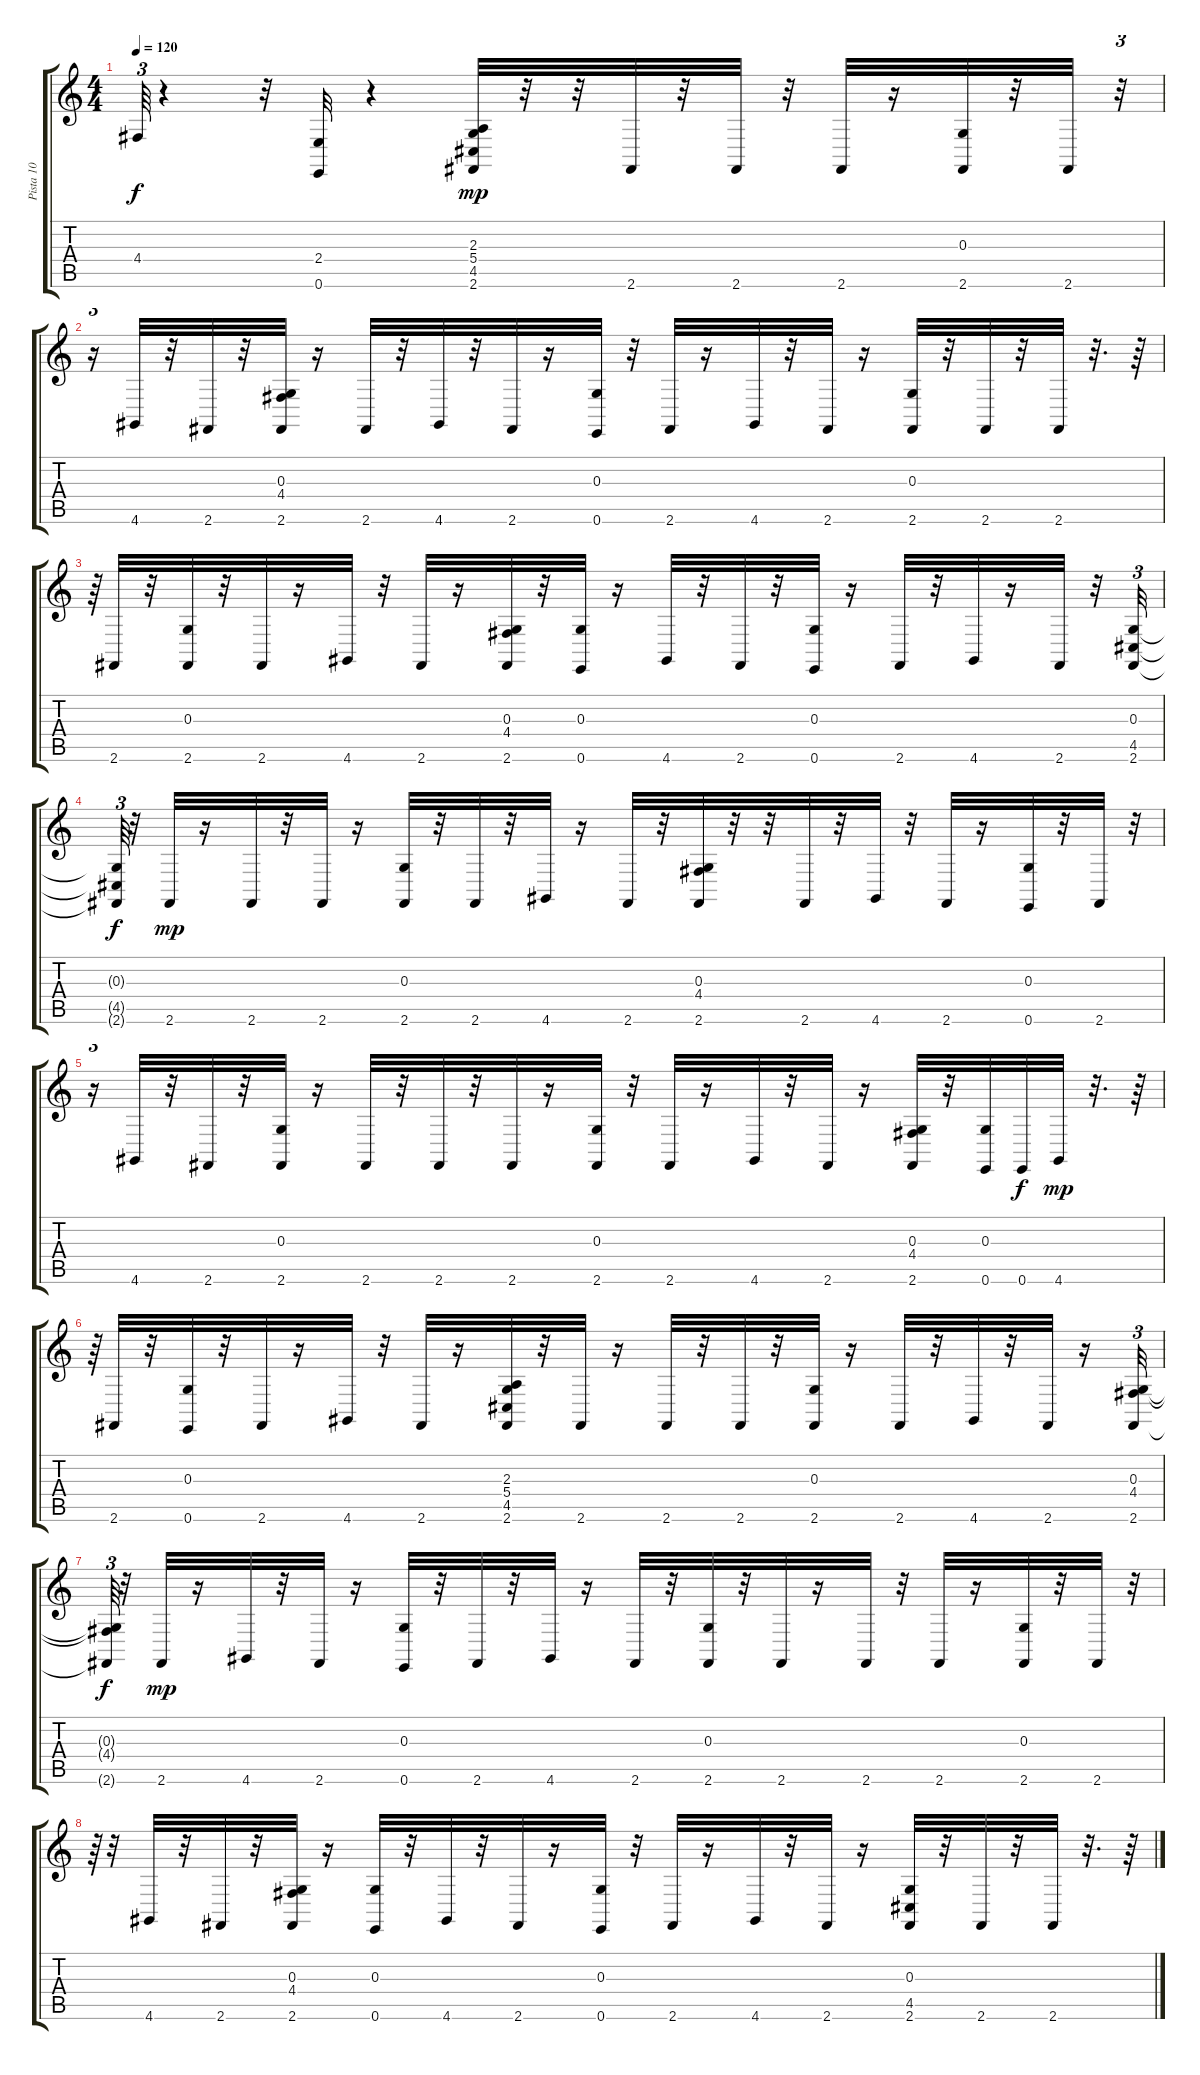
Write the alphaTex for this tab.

\track ("Pista 10" "Pista 10") {instrument acousticgrandpiano}
\staff {score tabs}
\tuning (E4 B3 G3 D3 A2 E2) {hide}
\ts (4 4)
\tempo 120
\clef g2
\ks c
4.4{t}.64{tu (3 2) dy f} r.4 r.32 (2.4 0.6).32 r.4 (2.3 5.4 4.5 2.6).32{dy mp} r.32 r.32 2.6.32 r.32 2.6.32 r.32 2.6.32 r.16 (0.3 2.6).32 r.32 2.6.32 r.32{tu (3 2)} |
r.16{tu (3 2)} 4.6.32 r.32 2.6.32 r.32 (0.3 4.4 2.6).32 r.16 2.6.32 r.32 4.6.32 r.32 2.6.32 r.16 (0.3 0.6).32 r.32 2.6.32 r.16 4.6.32 r.32 2.6.32 r.16 (0.3 2.6).32 r.32 2.6.32 r.32 2.6.32 r.32{d} r.64 |
r.64{tu (3 2)} 2.6.32 r.32 (0.3 2.6).32 r.32 2.6.32 r.16 4.6.32 r.32 2.6.32 r.16 (0.3 4.4 2.6).32 r.32 (0.3 0.6).32 r.16 4.6.32 r.32 2.6.32 r.32 (0.3 0.6).32 r.16 2.6.32 r.32 4.6.32 r.16 2.6.32 r.32 (0.3 4.5 2.6).32{tu (3 2)} |
(0.3{t} 4.5{t} 2.6{t}).64{tu (3 2) dy f} r.32 2.6.32{dy mp} r.16 2.6.32 r.32 2.6.32 r.16 (0.3 2.6).32 r.32 2.6.32 r.32 4.6.32 r.16 2.6.32 r.32 (0.3 4.4 2.6).32 r.32 r.32 2.6.32 r.32 4.6.32 r.32 2.6.32 r.16 (0.3 0.6).32 r.32 2.6.32 r.32{tu (3 2)} |
r.16{tu (3 2)} 4.6.32 r.32 2.6.32 r.32 (0.3 2.6).32 r.16 2.6.32 r.32 2.6.32 r.32 2.6.32 r.16 (0.3 2.6).32 r.32 2.6.32 r.16 4.6.32 r.32 2.6.32 r.16 (0.3 4.4 2.6).32 r.32 (0.3 0.6).32 0.6.32{dy f} 4.6.32{dy mp} r.32{d} r.64 |
r.64{tu (3 2)} 2.6.32 r.32 (0.3 0.6).32 r.32 2.6.32 r.16 4.6.32 r.32 2.6.32 r.16 (2.3 5.4 4.5 2.6).32 r.32 2.6.32 r.16 2.6.32 r.32 2.6.32 r.32 (0.3 2.6).32 r.16 2.6.32 r.32 4.6.32 r.32 2.6.32 r.16 (0.3 4.4 2.6).32{tu (3 2)} |
(0.3{t} 4.4{t} 2.6{t}).64{tu (3 2) dy f} r.32 2.6.32{dy mp} r.16 4.6.32 r.32 2.6.32 r.16 (0.3 0.6).32 r.32 2.6.32 r.32 4.6.32 r.16 2.6.32 r.32 (0.3 2.6).32 r.32 2.6.32 r.16 2.6.32 r.32 2.6.32 r.16 (0.3 2.6).32 r.32 2.6.32 r.32{tu (3 2)} |
r.64{tu (3 2)} r.32 4.6.32 r.32 2.6.32 r.32 (0.3 4.4 2.6).32 r.16 (0.3 0.6).32 r.32 4.6.32 r.32 2.6.32 r.16 (0.3 0.6).32 r.32 2.6.32 r.16 4.6.32 r.32 2.6.32 r.16 (0.3 4.5 2.6).32 r.32 2.6.32 r.32 2.6.32 r.32{d} r.64
